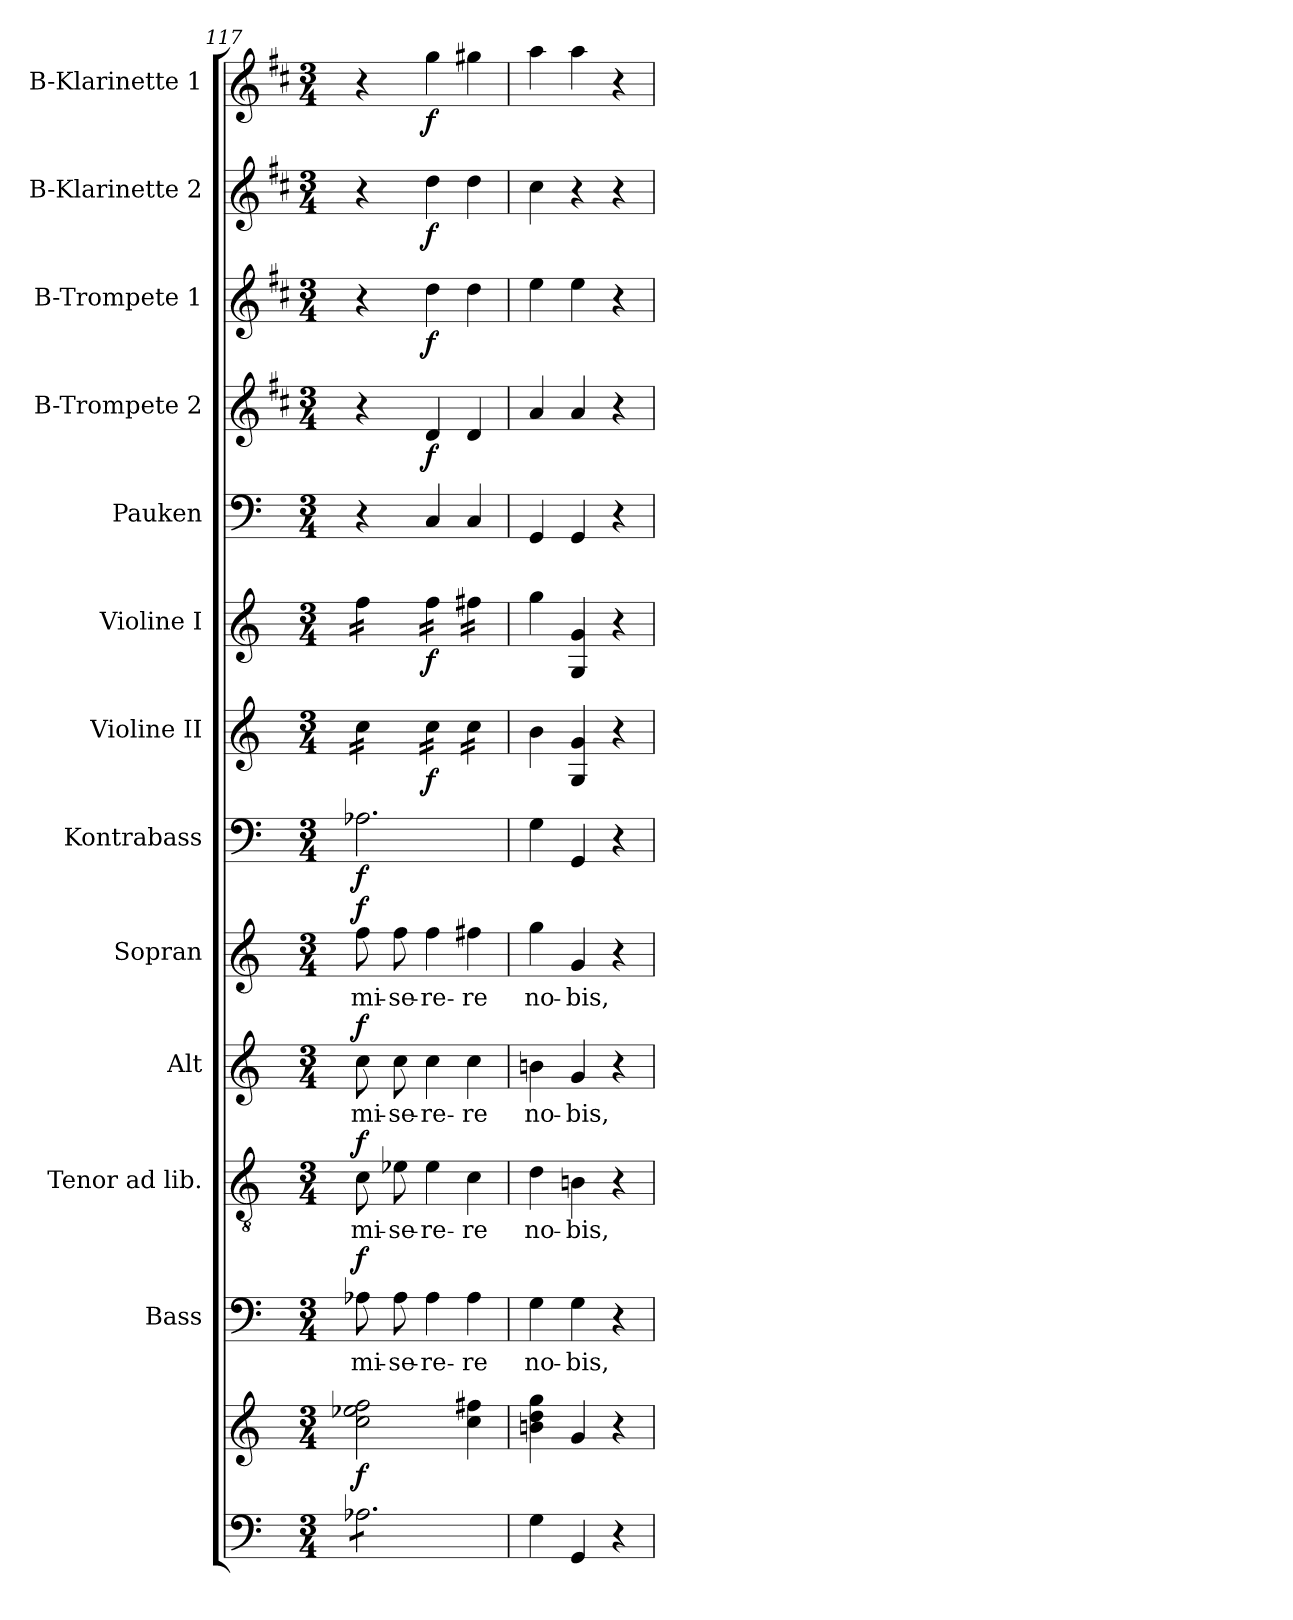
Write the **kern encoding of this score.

**kern	**kern	**dynam	**kern	**text	**dynam	**kern	**text	**dynam	**kern	**text	**dynam	**kern	**text	**dynam	**kern	**dynam	**kern	**dynam	**kern	**dynam	**kern	**kern	**dynam	**kern	**dynam	**kern	**dynam	**kern	**dynam
*part13	*part13	*part13	*part12	*part12	*part12	*part11	*part11	*part11	*part10	*part10	*part10	*part9	*part9	*part9	*part8	*part8	*part7	*part7	*part6	*part6	*part5	*part4	*part4	*part3	*part3	*part2	*part2	*part1	*part1
*staff14	*staff13	*staff13/14	*staff12	*staff12	*staff12	*staff11	*staff11	*staff11	*staff10	*staff10	*staff10	*staff9	*staff9	*staff9	*staff8	*staff8	*staff7	*staff7	*staff6	*staff6	*staff5	*staff4	*staff4	*staff3	*staff3	*staff2	*staff2	*staff1	*staff1
*	*	*	*I"Bass	*	*	*I"Tenor ad lib.	*	*	*I"Alt	*	*	*I"Sopran	*	*	*I"Kontrabass	*	*I"Violine II	*	*I"Violine I	*	*I"Pauken	*I"B-Trompete 2	*	*I"B-Trompete 1	*	*I"B-Klarinette 2	*	*I"B-Klarinette 1	*
*	*	*	*I'B.	*	*	*I'T.	*	*	*I'A.	*	*	*I'S.	*	*	*I'Kb.	*	*I'Vl. II	*	*I'Vl. I	*	*I'Pk.	*I'Trp. 2	*	*I'Trp. 1	*	*I'B Kl. 2	*	*I'B Kl. 1	*
*clefF4	*clefG2	*	*clefF4	*	*	*clefGv2	*	*	*clefG2	*	*	*clefG2	*	*	*clefF4	*	*clefG2	*	*clefG2	*	*clefF4	*clefG2	*	*clefG2	*	*clefG2	*	*clefG2	*
*	*	*	*	*	*	*	*	*	*	*	*	*	*	*	*ITrd7c12	*	*	*	*	*	*	*ITrd1c2	*	*ITrd1c2	*	*ITrd1c2	*	*ITrd1c2	*
*k[]	*k[]	*	*k[]	*	*	*k[]	*	*	*k[]	*	*	*k[]	*	*	*k[]	*	*k[]	*	*k[]	*	*k[]	*k[]	*	*k[]	*	*k[]	*	*k[]	*
*C:	*C:	*	*C:	*	*	*C:	*	*	*C:	*	*	*C:	*	*	*C:	*	*C:	*	*C:	*	*C:	*C:	*	*C:	*	*C:	*	*C:	*
*M3/4	*M3/4	*	*M3/4	*	*	*M3/4	*	*	*M3/4	*	*	*M3/4	*	*	*M3/4	*	*M3/4	*	*M3/4	*	*M3/4	*M3/4	*	*M3/4	*	*M3/4	*	*M3/4	*
=117	=117	=117	=117	=117	=117	=117	=117	=117	=117	=117	=117	=117	=117	=117	=117	=117	=117	=117	=117	=117	=117	=117	=117	=117	=117	=117	=117	=117	=117
!	!	!LO:DY:b	!	!LO:LY:b	!LO:DY:a	!	!LO:LY:b	!LO:DY:a	!	!LO:LY:b	!LO:DY:a	!	!LO:LY:b	!LO:DY:a	!	!LO:DY:b	!	!	!	!	!	!	!	!	!	!	!	!	!
*tremolo	*	*	*	*	*	*	*	*	*	*	*	*	*	*	*	*	*	*	*	*	*	*	*	*	*	*	*	*	*
*	*	*	*	*	*	*	*	*	*	*	*	*	*	*	*	*	*tremolo	*	*	*	*	*	*	*	*	*	*	*	*
*	*	*	*	*	*	*	*	*	*	*	*	*	*	*	*	*	*	*	*tremolo	*	*	*	*	*	*	*	*	*	*
8A-X\L	2cc\ 2ee-X\ 2ff\	f	8A-X\	mi-	f	8c\	mi-	f	8cc\	mi-	f	8ff\	mi-	f	2.AA-X\	f	16cc\LL	.	16ff\LL	.	4r	4r	.	4r	.	4r	.	4r	.
.	.	.	.	.	.	.	.	.	.	.	.	.	.	.	.	.	16cc\	.	16ff\	.	.	.	.	.	.	.	.	.	.
!	!	!	!	!LO:LY:b	!	!	!LO:LY:b	!	!	!LO:LY:b	!	!	!LO:LY:b	!	!	!	!	!	!	!	!	!	!	!	!	!	!	!	!
8A-X\	.	.	8A-\	-se-	.	8e-X\	-se-	.	8cc\	-se-	.	8ff\	-se-	.	.	.	16cc\	.	16ff\	.	.	.	.	.	.	.	.	.	.
.	.	.	.	.	.	.	.	.	.	.	.	.	.	.	.	.	16cc\JJ	.	16ff\JJ	.	.	.	.	.	.	.	.	.	.
!	!	!	!	!LO:LY:b	!	!	!LO:LY:b	!	!	!LO:LY:b	!	!	!LO:LY:b	!	!	!	!	!LO:DY:b	!	!LO:DY:b	!	!	!LO:DY:b	!	!LO:DY:b	!	!LO:DY:b	!	!LO:DY:b
8A-X\	.	.	4A-\	-re-	.	4e-\	-re-	.	4cc\	-re-	.	4ff\	-re-	.	.	.	16cc\LL	f	16ff\LL	f	4C/	4c/	f	4cc\	f	4cc\	f	4ff\	f
.	.	.	.	.	.	.	.	.	.	.	.	.	.	.	.	.	16cc\	.	16ff\	.	.	.	.	.	.	.	.	.	.
8A-X\	.	.	.	.	.	.	.	.	.	.	.	.	.	.	.	.	16cc\	.	16ff\	.	.	.	.	.	.	.	.	.	.
.	.	.	.	.	.	.	.	.	.	.	.	.	.	.	.	.	16cc\JJ	.	16ff\JJ	.	.	.	.	.	.	.	.	.	.
!	!	!	!	!LO:LY:b	!	!	!LO:LY:b	!	!	!LO:LY:b	!	!	!LO:LY:b	!	!	!	!	!	!	!	!	!	!	!	!	!	!	!	!
8A-X\	4cc\ 4ff#X\	.	4A-\	-re	.	4c\	-re	.	4cc\	-re	.	4ff#X\	-re	.	.	.	16cc\LL	.	16ff#X\LL	.	4C/	4c/	.	4cc\	.	4cc\	.	4ff#X\	.
.	.	.	.	.	.	.	.	.	.	.	.	.	.	.	.	.	16cc\	.	16ff#X\	.	.	.	.	.	.	.	.	.	.
8A-X\J	.	.	.	.	.	.	.	.	.	.	.	.	.	.	.	.	16cc\	.	16ff#X\	.	.	.	.	.	.	.	.	.	.
*Xtremolo	*	*	*	*	*	*	*	*	*	*	*	*	*	*	*	*	*	*	*	*	*	*	*	*	*	*	*	*	*
.	.	.	.	.	.	.	.	.	.	.	.	.	.	.	.	.	16cc\JJ	.	16ff#X\JJ	.	.	.	.	.	.	.	.	.	.
*	*	*	*	*	*	*	*	*	*	*	*	*	*	*	*	*	*	*	*Xtremolo	*	*	*	*	*	*	*	*	*	*
*	*	*	*	*	*	*	*	*	*	*	*	*	*	*	*	*	*Xtremolo	*	*	*	*	*	*	*	*	*	*	*	*
=118	=118	=118	=118	=118	=118	=118	=118	=118	=118	=118	=118	=118	=118	=118	=118	=118	=118	=118	=118	=118	=118	=118	=118	=118	=118	=118	=118	=118	=118
!	!	!	!	!LO:LY:b	!	!	!LO:LY:b	!	!	!LO:LY:b	!	!	!LO:LY:b	!	!	!	!	!	!	!	!	!	!	!	!	!	!	!	!
4G\	4bn\ 4dd\ 4gg\	.	4G\	no-	.	4d\	no-	.	4bn\	no-	.	4gg\	no-	.	4GG\	.	4b\	.	4gg\	.	4GG/	4g/	.	4dd\	.	4b\	.	4gg\	.
!	!	!	!	!LO:LY:b	!	!	!LO:LY:b	!	!	!LO:LY:b	!	!	!LO:LY:b	!	!	!	!	!	!	!	!	!	!	!	!	!	!	!	!
4GG/	4g/	.	4G\	-bis,	.	4Bn\	-bis,	.	4g/	-bis,	.	4g/	-bis,	.	4GGG/	.	4G/ 4g/	.	4G/ 4g/	.	4GG/	4g/	.	4dd\	.	4r	.	4gg\	.
4r	4r	.	4r	.	.	4r	.	.	4r	.	.	4r	.	.	4r	.	4r	.	4r	.	4r	4r	.	4r	.	4r	.	4r	.
=	=	=	=	=	=	=	=	=	=	=	=	=	=	=	=	=	=	=	=	=	=	=	=	=	=	=	=	=	=
*-	*-	*-	*-	*-	*-	*-	*-	*-	*-	*-	*-	*-	*-	*-	*-	*-	*-	*-	*-	*-	*-	*-	*-	*-	*-	*-	*-	*-	*-
